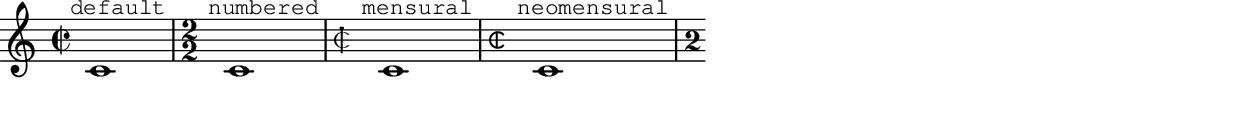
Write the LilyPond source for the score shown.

%% Generated by lilypond-book.py
%% Options: [exampleindent=10.16\mm,fragment,indent=0\mm,line-width=160\mm,quote,ragged-right,relative=1]
\include "lilypond-book-preamble.ly"


% ****************************************************************
% Start cut-&-pastable-section
% ****************************************************************



\paper {
  indent = 0\mm
  line-width = 160\mm
  % offset the left padding, also add 1mm as lilypond creates cropped
  % images with a little space on the right
  line-width = #(- line-width (* mm  3.000000) (* mm 1))
  line-width = 160\mm - 2.0 * 10.16\mm
  % offset the left padding, also add 1mm as lilypond creates cropped
  % images with a little space on the right
  line-width = #(- line-width (* mm  3.000000) (* mm 1))
  ragged-right = ##t
}

\layout {
  
}



\relative c'
{


% ****************************************************************
% ly snippet contents follows:
% ****************************************************************
\sourcefileline 597
{
  \textLengthOn

  \time 2/2
  c1^\markup { \hspace #-2.0 \typewriter default }

  \override Staff.TimeSignature.style = #'numbered
  \time 2/2
  c1^\markup { \hspace #-2.0 \typewriter numbered }

  \override Staff.TimeSignature.style = #'mensural
  \time 2/2
  c1^\markup { \hspace #-2.0 \typewriter mensural }

  \override Staff.TimeSignature.style = #'neomensural
  \time 2/2
  c1^\markup { \hspace #-2.0 \typewriter neomensural }
  \override Staff.TimeSignature.style = #'single-digit
  \time 2/2
  c1^\markup { \hspace #-2.0 \typewriter single-digit }
}



% ****************************************************************
% end ly snippet
% ****************************************************************
}
